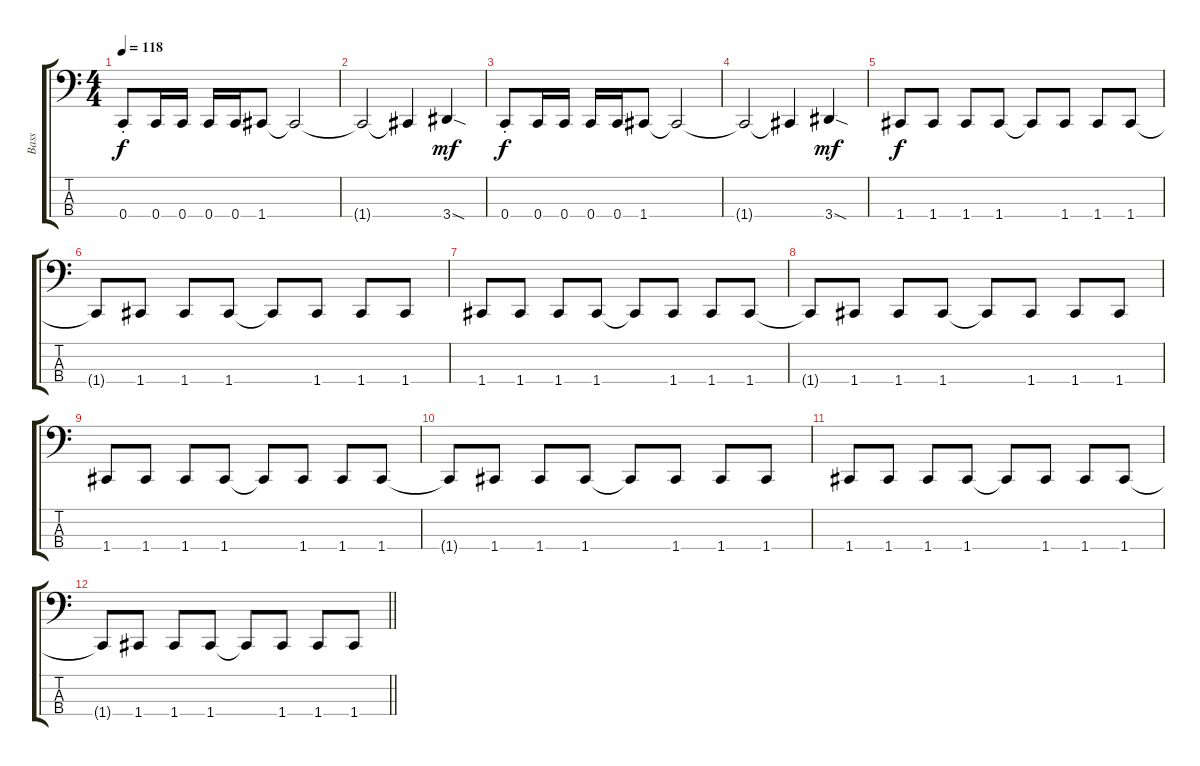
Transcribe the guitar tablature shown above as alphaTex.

\track ("Bass" "Bass") {instrument electricbassfinger}
\staff {score tabs}
\tuning (F2 C2 G1 C1) {hide}
\ts (4 4)
\tempo 118
\clef f4
\ks c
0.4{st}.8{dy f} 0.4.16 0.4.16 0.4.16 0.4.16 1.4.8 1.4{t}.2 |
1.4{t}.2 1.4{t}.4 3.4{sod}.4{dy mf} |
0.4{st}.8{dy f} 0.4.16 0.4.16 0.4.16 0.4.16 1.4.8 1.4{t}.2 |
1.4{t}.2 1.4{t}.4 3.4{sod}.4{dy mf} |
1.4.8{dy f} 1.4.8 1.4.8 1.4.8 1.4{t}.8 1.4.8 1.4.8 1.4.8 |
1.4{t}.8 1.4.8 1.4.8 1.4.8 1.4{t}.8 1.4.8 1.4.8 1.4.8 |
1.4.8 1.4.8 1.4.8 1.4.8 1.4{t}.8 1.4.8 1.4.8 1.4.8 |
1.4{t}.8 1.4.8 1.4.8 1.4.8 1.4{t}.8 1.4.8 1.4.8 1.4.8 |
1.4.8 1.4.8 1.4.8 1.4.8 1.4{t}.8 1.4.8 1.4.8 1.4.8 |
1.4{t}.8 1.4.8 1.4.8 1.4.8 1.4{t}.8 1.4.8 1.4.8 1.4.8 |
1.4.8 1.4.8 1.4.8 1.4.8 1.4{t}.8 1.4.8 1.4.8 1.4.8 |
\barLineRight lightlight
1.4{t}.8 1.4.8 1.4.8 1.4.8 1.4{t}.8 1.4.8 1.4.8 1.4.8
